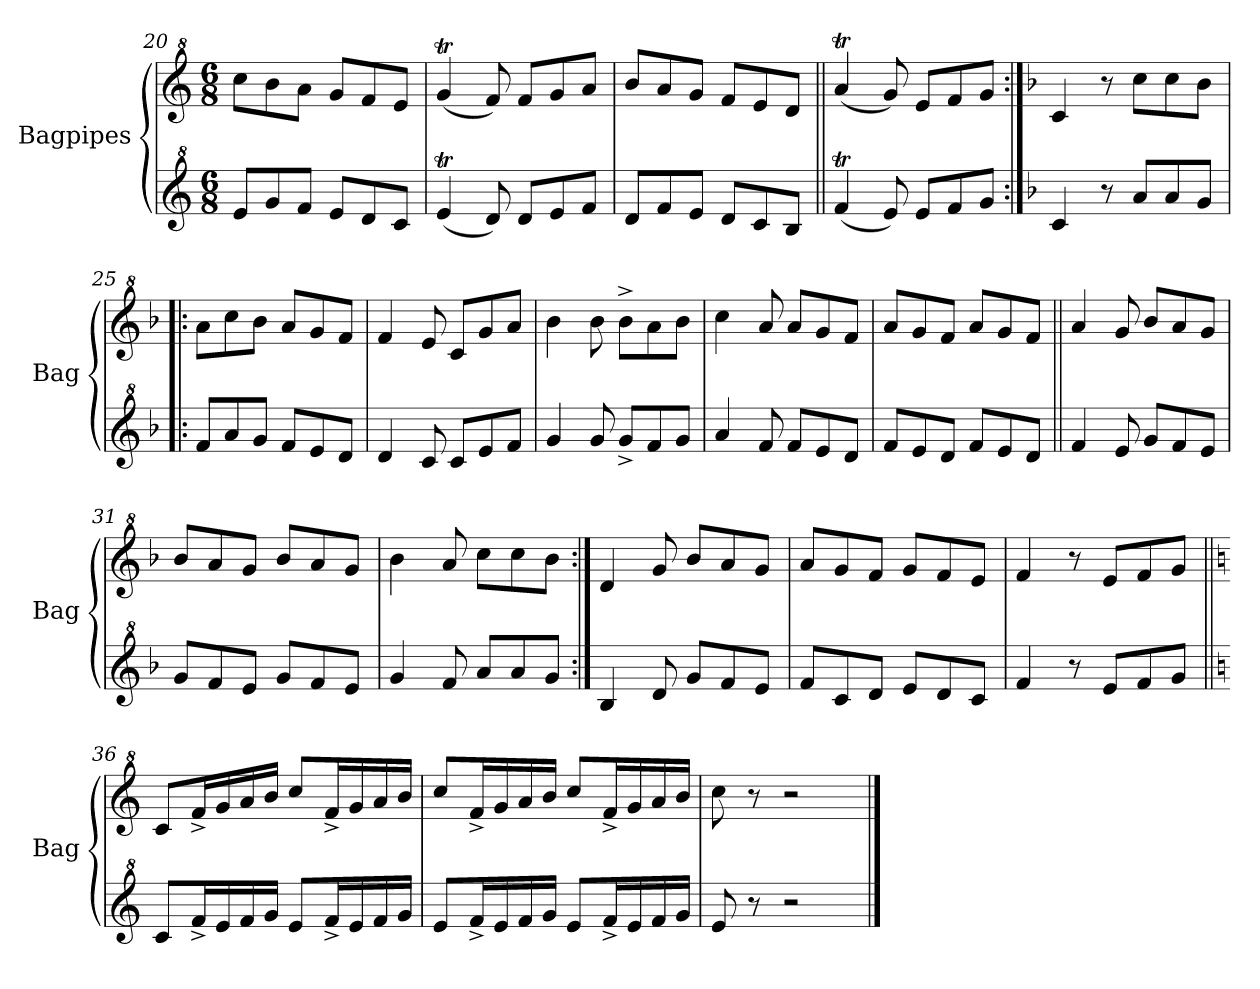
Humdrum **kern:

**kern	**kern
*part2	*part1
*staff2	*staff1
*I"Bagpipes	*I"Bagpipes
*I'Bag	*I'Bag
*clefG^2	*clefG^2
*k[]	*k[]
*C:	*C:
*M6/8	*M6/8
=20	=20
8ee/L	8ccc\L
8gg/	8bb\
8ff/J	8aa\J
8ee/L	8gg/L
8dd/	8ff/
8cc/J	8ee/J
=21	=21
(4eet/	(4ggT/
8dd/)	8ff/)
8dd/L	8ff/L
8ee/	8gg/
8ff/J	8aa/J
!!LO:LB:g=z
=22	=22
8dd/L	8bb/L
8ff/	8aa/
8ee/J	8gg/J
8dd/L	8ff/L
8cc/	8ee/
8b/J	8dd/J
=23||	=23||
(4ffT/	(4aaT/
8ee/)	8gg/)
8ee/L	8ee/L
8ff/	8ff/
8gg/J	8gg/J
=24:|!	=24:|!
*k[b-]	*k[b-]
*F:	*F:
4cc/	4cc/
8r	8r
8aa/L	8ccc\L
8aa/	8ccc\
8gg/J	8bb-\J
=25!|:	=25!|:
8ff/L	8aa\L
8aa/	8ccc\
8gg/J	8bb-\J
8ff/L	8aa/L
8ee/	8gg/
8dd/J	8ff/J
=26	=26
4dd/	4ff/
8cc/	8ee/
8cc/L	8cc/L
8ee/	8gg/
8ff/J	8aa/J
=27	=27
4gg/	4bb-\
8gg/	8bb-\
8gg^/L	8bb-^\L
8ff/	8aa\
8gg/J	8bb-\J
!!LO:LB:g=z
=28	=28
4aa/	4ccc\
8ff/	8aa/
8ff/L	8aa/L
8ee/	8gg/
8dd/J	8ff/J
=29	=29
8ff/L	8aa/L
8ee/	8gg/
8dd/J	8ff/J
8ff/L	8aa/L
8ee/	8gg/
8dd/J	8ff/J
=30||	=30||
4ff/	4aa/
8ee/	8gg/
8gg/L	8bb-/L
8ff/	8aa/
8ee/J	8gg/J
=31	=31
8gg/L	8bb-/L
8ff/	8aa/
8ee/J	8gg/J
8gg/L	8bb-/L
8ff/	8aa/
8ee/J	8gg/J
=32	=32
4gg/	4bb-\
8ff/	8aa/
8aa/L	8ccc\L
8aa/	8ccc\
8gg/J	8bb-\J
=33:|!	=33:|!
4b-/	4dd/
8dd/	8gg/
8gg/L	8bb-/L
8ff/	8aa/
8ee/J	8gg/J
!!LO:PB:g=z
=34	=34
8ff/L	8aa/L
8cc/	8gg/
8dd/J	8ff/J
8ee/L	8gg/L
8dd/	8ff/
8cc/J	8ee/J
=35	=35
4ff/	4ff/
8r	8r
8ee/L	8ee/L
8ff/	8ff/
8gg/J	8gg/J
=36||	=36||
*k[]	*k[]
*C:	*C:
8cc/L	8cc/L
16ff^/L	16ff^/L
16ee/	16gg/
16ff/	16aa/
16gg/JJ	16bb/JJ
8ee/L	8ccc/L
16ff^/L	16ff^/L
16ee/	16gg/
16ff/	16aa/
16gg/JJ	16bb/JJ
=37	=37
8ee/L	8ccc/L
16ff^/L	16ff^/L
16ee/	16gg/
16ff/	16aa/
16gg/JJ	16bb/JJ
8ee/L	8ccc/L
16ff^/L	16ff^/L
16ee/	16gg/
16ff/	16aa/
16gg/JJ	16bb/JJ
=38	=38
8ee/	8ccc\
8r	8r
2r	2r
==	==
*-	*-
